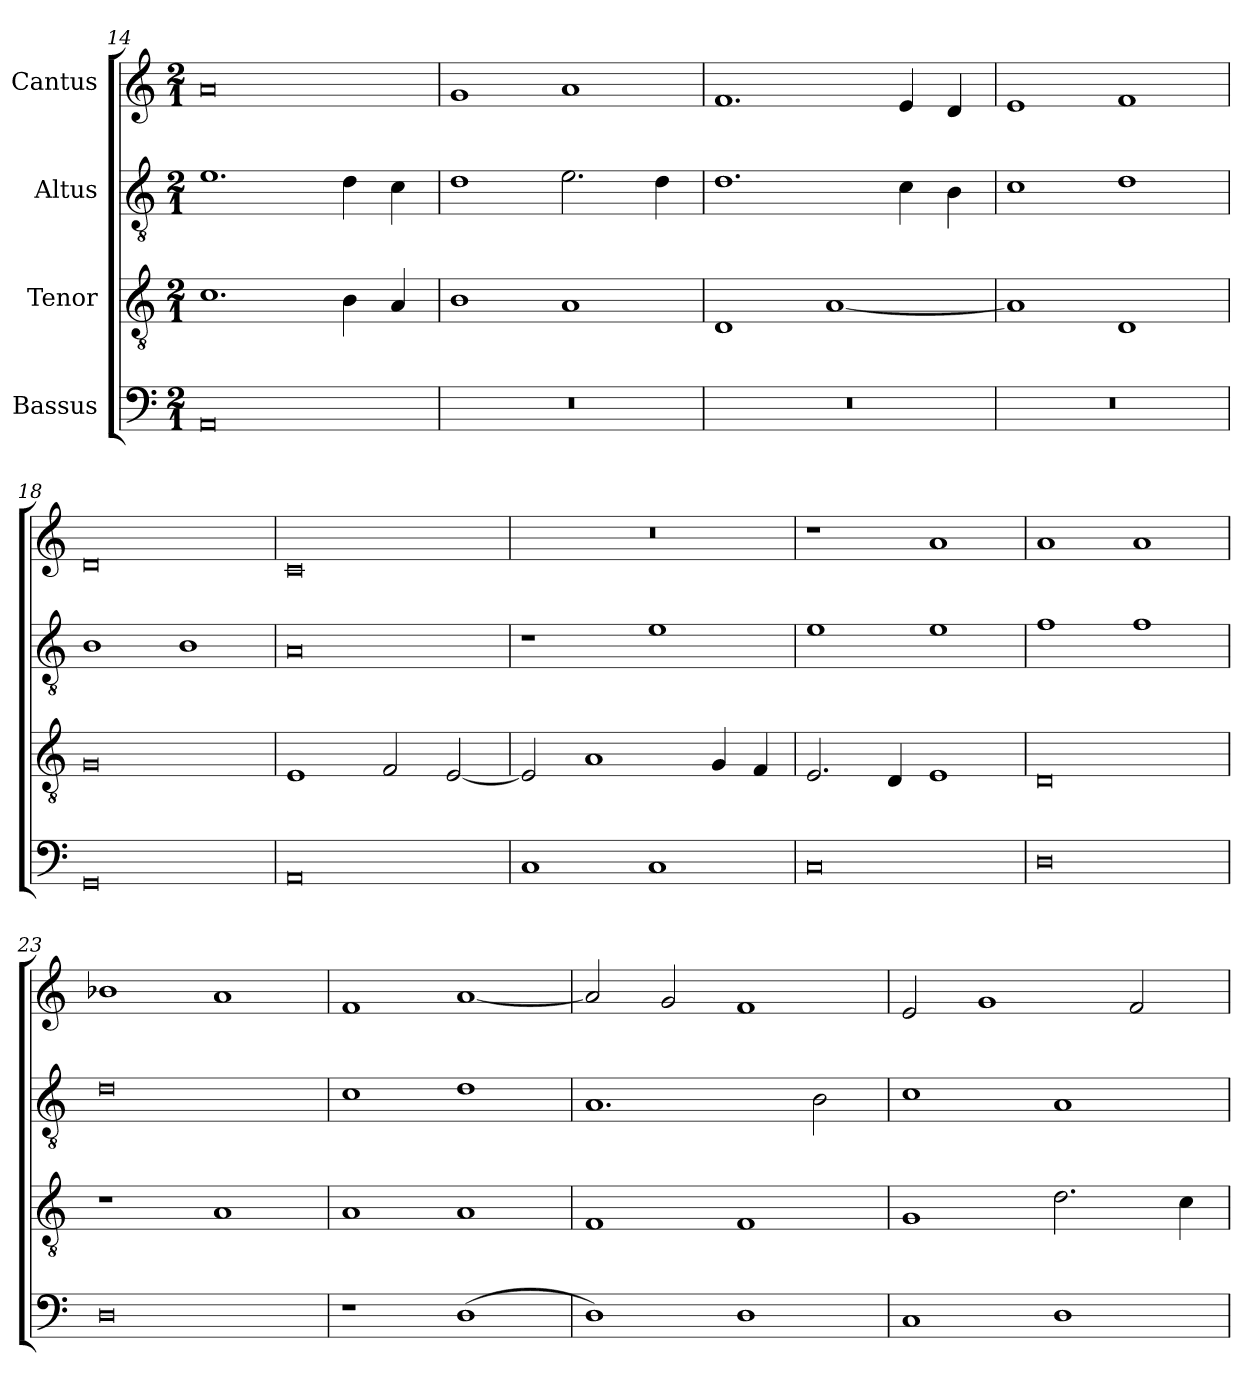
**kern	**kern	**kern	**kern
*part4	*part3	*part2	*part1
*staff4	*staff3	*staff2	*staff1
*I"Bassus	*I"Tenor	*I"Altus	*I"Cantus
!!LO:LB:g=z
*clefF4	*clefGv2	*clefGv2	*clefG2
*	*ITrd7c12	*ITrd7c12	*
*k[]	*k[]	*k[]	*k[]
*C:	*C:	*C:	*C:
*M2/1	*M2/1	*M2/1	*M2/1
=14	=14	=14	=14
0AAi	1.Ci	1.Ei	0ai
.	4BBi\	4Di\	.
.	4AAi/	4Ci\	.
=15	=15	=15	=15
!LO:N:vis=1	!	!	!
0r	1BBi	1Di	1gi
.	1AAi	2.Ei\	1ai
.	.	4Di\	.
=16	=16	=16	=16
!LO:N:vis=1	!	!	!
0r	1DDi	1.Di	1.fi
.	[<1AAi	.	.
.	.	4Ci\	4ei/
.	.	4BBi\	4di/
=17	=17	=17	=17
!LO:N:vis=1	!	!	!
0r	1AAi]	1Ci	1ei
.	1DDi	1Di	1fi
=18	=18	=18	=18
0GGi	0GGi	1BBi	0di
.	.	1BBi	.
=19	=19	=19	=19
0AAi	1EEi	0AAi	0ci
.	2FFi/	.	.
.	[<2EEi/	.	.
=20	=20	=20	=20
!	!	!	!LO:N:vis=1
1Ci	2EEi/]	1r	0r
.	1AAi	.	.
1Ci	.	1Ei	.
.	4GGi/	.	.
.	4FFi/	.	.
!!LO:LB:g=z
=21	=21	=21	=21
0Ci	2.EEi/	1Ei	1r
.	4DDi/	.	.
.	1EEi	1Ei	1ai
=22	=22	=22	=22
0Di	0DDi	1Fi	1ai
.	.	1Fi	1ai
=23	=23	=23	=23
0Di	1r	0Di	1b-Xi
.	1AAi	.	1ai
=24	=24	=24	=24
1r	1AAi	1Ci	1fi
(1Di	1AAi	1Di	[<1ai
=25	=25	=25	=25
1Di)	1FFi	1.AAi	2ai/]
.	.	.	2gi/
1Di	1FFi	.	1fi
.	.	2BBi\	.
=26	=26	=26	=26
1Ci	1GGi	1Ci	2ei/
.	.	.	1gi
1Di	2.Di\	1AAi	.
.	.	.	2fi/
.	4Ci\	.	.
=	=	=	=
*-	*-	*-	*-
